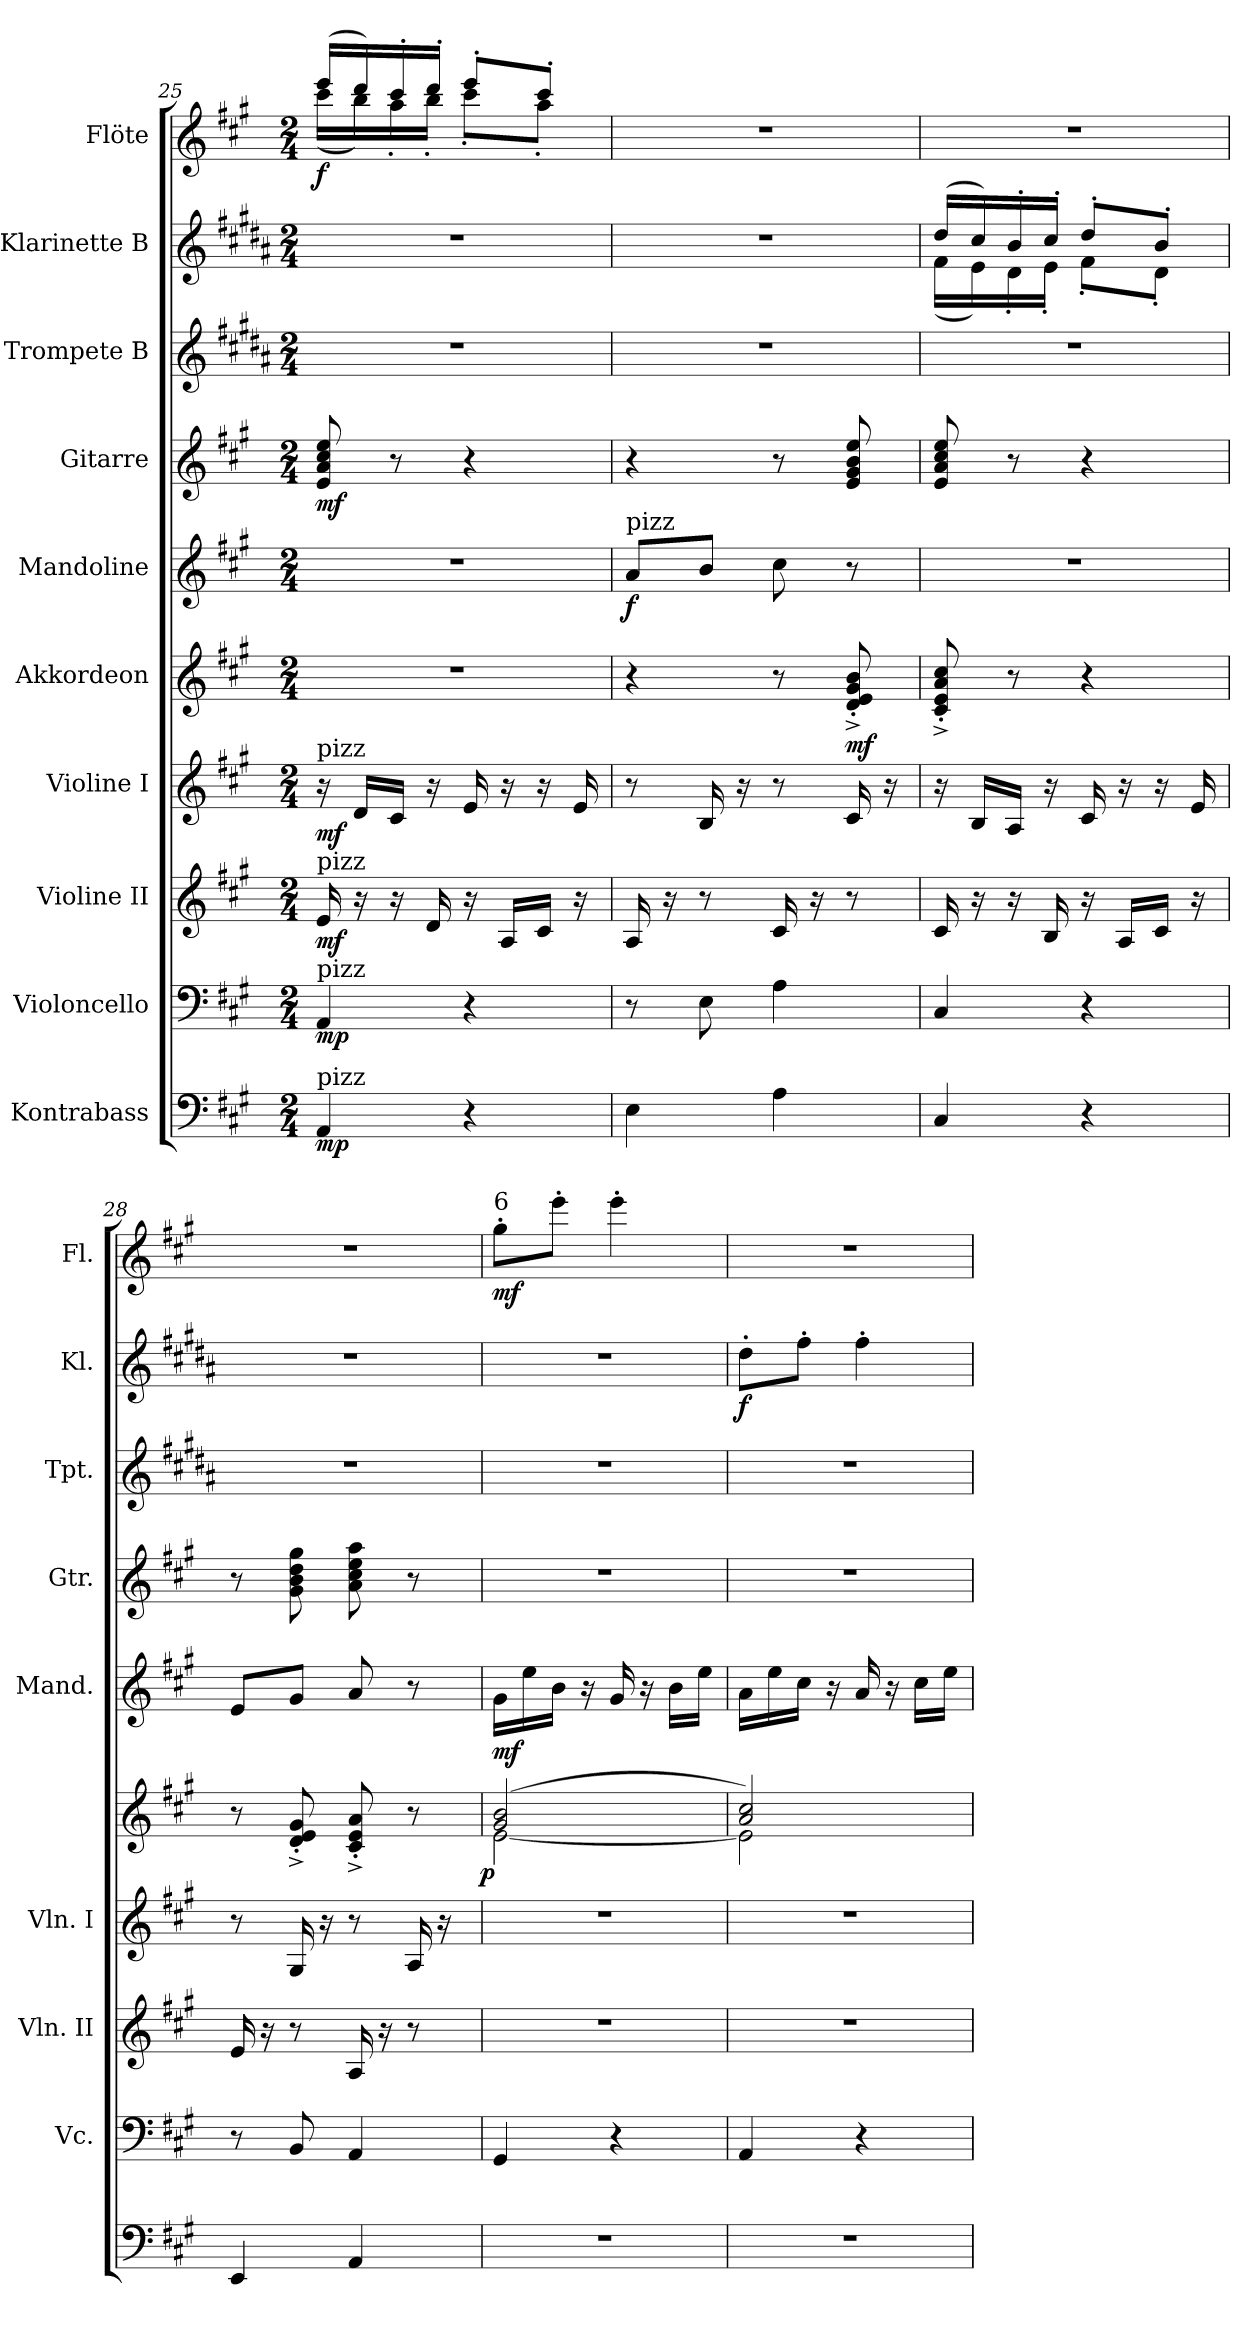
**kern	**dynam	**kern	**dynam	**kern	**dynam	**kern	**dynam	**kern	**dynam	**kern	**dynam	**kern	**dynam	**kern	**kern	**dynam	**kern	**dynam
*part10	*part10	*part9	*part9	*part8	*part8	*part7	*part7	*part6	*part6	*part5	*part5	*part4	*part4	*part3	*part2	*part2	*part1	*part1
*staff10	*staff10	*staff9	*staff9	*staff8	*staff8	*staff7	*staff7	*staff6	*staff6	*staff5	*staff5	*staff4	*staff4	*staff3	*staff2	*staff2	*staff1	*staff1
*I"Kontrabass	*	*I"Violoncello	*	*I"Violine II	*	*I"Violine I	*	*I"Akkordeon	*	*I"Mandoline	*	*I"Gitarre	*	*I"Trompete B	*I"Klarinette B	*	*I"Flöte	*
*	*	*I'Vc.	*	*I'Vln. II	*	*I'Vln. I	*	*	*	*I'Mand.	*	*I'Gtr.	*	*I'Tpt.	*I'Kl.	*	*I'Fl.	*
!!LO:PB:g=z
*clefF4	*	*clefF4	*	*clefG2	*	*clefG2	*	*clefG2	*	*clefG2	*	*clefG2	*	*clefG2	*clefG2	*	*clefG2	*
*ITrd7c12	*	*	*	*	*	*	*	*	*	*	*	*ITrd7c12	*	*ITrd1c2	*ITrd1c2	*	*	*
*k[f#c#g#]	*	*k[f#c#g#]	*	*k[f#c#g#]	*	*k[f#c#g#]	*	*k[f#c#g#]	*	*k[f#c#g#]	*	*k[f#c#g#]	*	*k[f#c#g#]	*k[f#c#g#]	*	*k[f#c#g#]	*
*A:	*	*A:	*	*A:	*	*A:	*	*A:	*	*A:	*	*A:	*	*A:	*A:	*	*A:	*
*M2/4	*	*M2/4	*	*M2/4	*	*M2/4	*	*M2/4	*	*M2/4	*	*M2/4	*	*M2/4	*M2/4	*	*M2/4	*
=25	=25	=25	=25	=25	=25	=25	=25	=25	=25	=25	=25	=25	=25	=25	=25	=25	=25	=25
!	!	!	!	!	!	!	!	!	!	!	!	!	!	!	!	!	!LO:TX:a:B:t=5	!
!	!	!	!	!	!	!LO:TX:a:t=pizz	!	!	!	!	!	!	!	!	!	!	!	!
!	!	!	!	!LO:TX:a:t=pizz	!	!	!	!	!	!	!	!	!	!	!	!	!	!
!	!	!LO:TX:a:t=pizz	!	!	!	!	!	!	!	!	!	!	!	!	!	!	!	!
!LO:TX:a:t=pizz	!	!	!	!	!	!	!	!	!	!	!	!	!	!	!	!	!	!
!	!	!	!	!	!	!	!	!LO:N:vis=1	!	!LO:N:vis=1	!	!	!	!LO:N:vis=1	!LO:N:vis=1	!	!	!
*	*	*	*	*	*	*	*	*	*	*	*	*	*	*	*	*	*^	*
4AAAi/	mp	4AAi/	mp	16ei/	mf	16r	mf	2r	.	2r	.	8Ei/ 8Ai 8c#i 8ei	mf	2r	2r	.	(16eeei/LL	(16ccc#i\LL	f
.	.	.	.	16r	.	16di/LL	.	.	.	.	.	.	.	.	.	.	16dddi/)	16bbi\)	.
.	.	.	.	16r	.	16c#i/JJ	.	.	.	.	.	8r	.	.	.	.	16ccc#'i/	16aa'i\	.
.	.	.	.	16di/	.	16r	.	.	.	.	.	.	.	.	.	.	16ddd'i/JJ	16bb'i\JJ	.
4r	.	4r	.	16r	.	16ei/	.	.	.	.	.	4r	.	.	.	.	8eee'i/L	8ccc#'i\L	.
.	.	.	.	16Ai/LL	.	16r	.	.	.	.	.	.	.	.	.	.	.	.	.
.	.	.	.	16c#i/JJ	.	16r	.	.	.	.	.	.	.	.	.	.	8ccc#'i/J	8aa'i\J	.
.	.	.	.	16r	.	16ei/	.	.	.	.	.	.	.	.	.	.	.	.	.
*	*	*	*	*	*	*	*	*	*	*	*	*	*	*	*	*	*v	*v	*
=26	=26	=26	=26	=26	=26	=26	=26	=26	=26	=26	=26	=26	=26	=26	=26	=26	=26	=26
!	!	!	!	!	!	!	!	!	!	!LO:TX:a:t=pizz	!	!	!	!	!	!	!	!
!	!	!	!	!	!	!	!	!	!	!	!	!	!	!LO:N:vis=1	!LO:N:vis=1	!	!LO:N:vis=1	!
4EEi\	.	8r	.	16Ai/	.	8r	.	4r	.	8ai/L	f	4r	.	2r	2r	.	2r	.
.	.	.	.	16r	.	.	.	.	.	.	.	.	.	.	.	.	.	.
.	.	8Ei\	.	8r	.	16Bi/	.	.	.	8bi/J	.	.	.	.	.	.	.	.
.	.	.	.	.	.	16r	.	.	.	.	.	.	.	.	.	.	.	.
4AAi\	.	4Ai\	.	16c#i/	.	8r	.	8r	.	8cc#i\	.	8r	.	.	.	.	.	.
.	.	.	.	16r	.	.	.	.	.	.	.	.	.	.	.	.	.	.
.	.	.	.	8r	.	16c#i/	.	8di/'^ 8ei'^ 8g#i'^ 8bi'^	mf	8r	.	8Ei/ 8G#i 8Bi 8ei	.	.	.	.	.	.
.	.	.	.	.	.	16r	.	.	.	.	.	.	.	.	.	.	.	.
=27	=27	=27	=27	=27	=27	=27	=27	=27	=27	=27	=27	=27	=27	=27	=27	=27	=27	=27
!	!	!	!	!	!	!	!	!	!	!LO:N:vis=1	!	!	!	!LO:N:vis=1	!	!	!LO:N:vis=1	!
*	*	*	*	*	*	*	*	*	*	*	*	*	*	*	*^	*	*	*
4CC#i/	.	4C#i/	.	16c#i/	.	16r	.	8c#i/'^ 8ei'^ 8ai'^ 8cc#i'^	.	2r	.	8Ei/ 8Ai 8c#i 8ei	.	2r	(16cc#i/LL	(16ei\LL	mf mf	2r	.
.	.	.	.	16r	.	16Bi/LL	.	.	.	.	.	.	.	.	16bi/)	16di\)	.	.	.
.	.	.	.	16r	.	16Ai/JJ	.	8r	.	.	.	8r	.	.	16a'i/	16c#'i\	.	.	.
.	.	.	.	16Bi/	.	16r	.	.	.	.	.	.	.	.	16b'i/JJ	16d'i\JJ	.	.	.
4r	.	4r	.	16r	.	16c#i/	.	4r	.	.	.	4r	.	.	8cc#'i/L	8e'i\L	.	.	.
.	.	.	.	16Ai/LL	.	16r	.	.	.	.	.	.	.	.	.	.	.	.	.
.	.	.	.	16c#i/JJ	.	16r	.	.	.	.	.	.	.	.	8a'i/J	8c#'i\J	.	.	.
.	.	.	.	16r	.	16ei/	.	.	.	.	.	.	.	.	.	.	.	.	.
*	*	*	*	*	*	*	*	*	*	*	*	*	*	*	*v	*v	*	*	*
=28	=28	=28	=28	=28	=28	=28	=28	=28	=28	=28	=28	=28	=28	=28	=28	=28	=28	=28
!	!	!	!	!	!	!	!	!	!	!	!	!	!	!LO:N:vis=1	!LO:N:vis=1	!	!LO:N:vis=1	!
*	*	*	*	*	*	*	*	*^	*	*	*	*	*	*	*	*	*	*
4EEEi/	.	8r	.	16ei/	.	8r	.	8r	4ryy	.	8ei/L	.	8r	.	2r	2r	.	2r	.
.	.	.	.	16r	.	.	.	.	.	.	.	.	.	.	.	.	.	.	.
.	.	8BBi/	.	8r	.	16G#i/	.	8di/'^ 8ei'^ 8g#i'^	.	.	8g#i/J	.	8G#i\ 8Bi 8di 8g#i	.	.	.	.	.	.
.	.	.	.	.	.	16r	.	.	.	.	.	.	.	.	.	.	.	.	.
4AAAi/	.	4AAi/	.	16Ai/	.	8r	.	8c#i/'^ 8ei'^ 8ai'^	8ryy	.	8ai/	.	8Ai\ 8c#i 8ei 8ai	.	.	.	.	.	.
.	.	.	.	16r	.	.	.	.	.	.	.	.	.	.	.	.	.	.	.
.	.	.	.	8r	.	16Ai/	.	8r	16ryy	.	8r	.	8r	.	.	.	.	.	.
.	.	.	.	.	.	16r	.	.	32ryy	.	.	.	.	.	.	.	.	.	.
.	.	.	.	.	.	.	.	.	64ryy	.	.	.	.	.	.	.	.	.	.
.	.	.	.	.	.	.	.	.	128...ryy	.	.	.	.	.	.	.	.	.	.
.	.	.	.	.	.	.	.	.	1024ryy	p	.	.	.	.	.	.	.	.	.
=29	=29	=29	=29	=29	=29	=29	=29	=29	=29	=29	=29	=29	=29	=29	=29	=29	=29	=29	=29
!	!	!	!	!	!	!	!	!	!	!	!	!	!	!	!	!	!	!LO:TX:a:t=6	!
!LO:N:vis=1	!	!	!	!LO:N:vis=1	!	!LO:N:vis=1	!	!	!	!	!	!	!LO:N:vis=1	!	!LO:N:vis=1	!LO:N:vis=1	!	!	!
2r	.	4GG#i/	.	2r	.	2r	.	(2g#i/ 2bi	[<2ei\	.	16g#i\LL	mf	2r	.	2r	2r	.	8gg#'i\L	mf
.	.	.	.	.	.	.	.	.	.	.	16eei\	.	.	.	.	.	.	.	.
.	.	.	.	.	.	.	.	.	.	.	16bi\JJ	.	.	.	.	.	.	8eee'i\J	.
.	.	.	.	.	.	.	.	.	.	.	16r	.	.	.	.	.	.	.	.
.	.	4r	.	.	.	.	.	.	.	.	16g#i/	.	.	.	.	.	.	4eee'i\	.
.	.	.	.	.	.	.	.	.	.	.	16r	.	.	.	.	.	.	.	.
.	.	.	.	.	.	.	.	.	.	.	16bi\LL	.	.	.	.	.	.	.	.
.	.	.	.	.	.	.	.	.	.	.	16eei\JJ	.	.	.	.	.	.	.	.
=30	=30	=30	=30	=30	=30	=30	=30	=30	=30	=30	=30	=30	=30	=30	=30	=30	=30	=30	=30
!LO:N:vis=1	!	!	!	!LO:N:vis=1	!	!LO:N:vis=1	!	!	!	!	!	!	!LO:N:vis=1	!	!LO:N:vis=1	!	!	!LO:N:vis=1	!
2r	.	4AAi/	.	2r	.	2r	.	2ai/ 2cc#i)	2ei\]	.	16ai\LL	.	2r	.	2r	8cc#'i\L	f	2r	.
.	.	.	.	.	.	.	.	.	.	.	16eei\	.	.	.	.	.	.	.	.
.	.	.	.	.	.	.	.	.	.	.	16cc#i\JJ	.	.	.	.	8ee'i\J	.	.	.
.	.	.	.	.	.	.	.	.	.	.	16r	.	.	.	.	.	.	.	.
.	.	4r	.	.	.	.	.	.	.	.	16ai/	.	.	.	.	4ee'i\	.	.	.
.	.	.	.	.	.	.	.	.	.	.	16r	.	.	.	.	.	.	.	.
.	.	.	.	.	.	.	.	.	.	.	16cc#i\LL	.	.	.	.	.	.	.	.
.	.	.	.	.	.	.	.	.	.	.	16eei\JJ	.	.	.	.	.	.	.	.
*	*	*	*	*	*	*	*	*v	*v	*	*	*	*	*	*	*	*	*	*
=	=	=	=	=	=	=	=	=	=	=	=	=	=	=	=	=	=	=
*-	*-	*-	*-	*-	*-	*-	*-	*-	*-	*-	*-	*-	*-	*-	*-	*-	*-	*-
